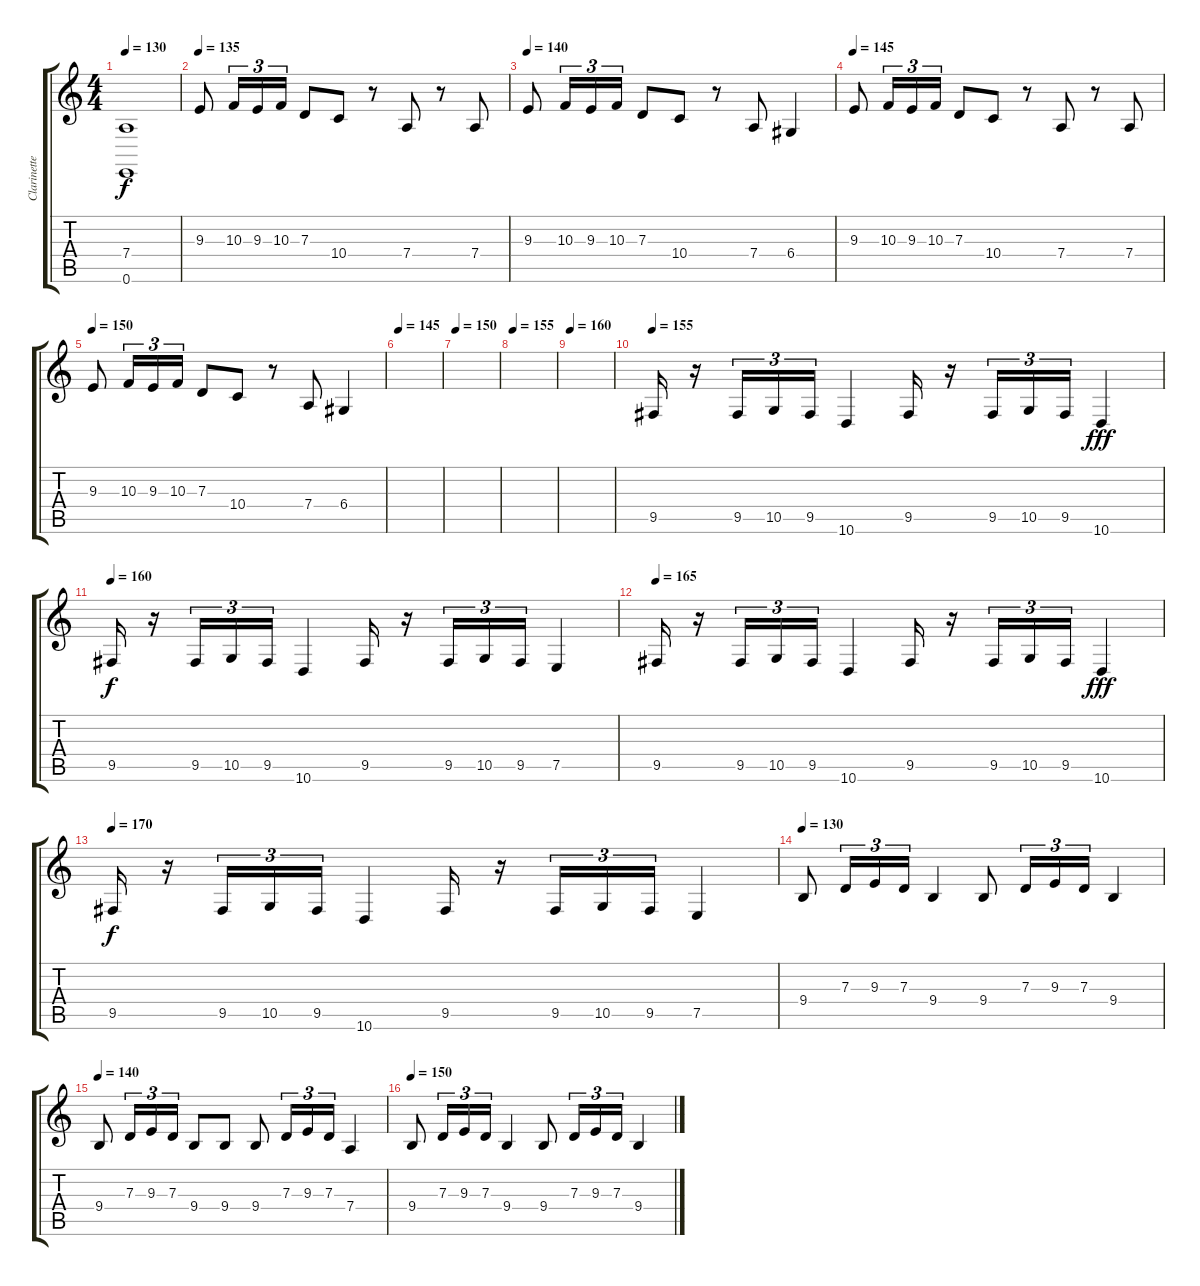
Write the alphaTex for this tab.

\track ("Clarinette melodie" "Clarinette") {instrument clarinet}
\staff {score tabs}
\tuning (E4 B3 G3 D3 A2 E2) {hide}
\ts (4 4)
\tempo 130
\clef g2
\ks c
(7.4{t} 0.6{t}).1{dy f} |
\tempo 150
\tempo 135
9.3.8 10.3.16{tu (3 2)} 9.3.16{tu (3 2)} 10.3.16{tu (3 2)} 7.3.8 10.4.8 r.8 7.4.8 r.8 7.4.8 |
\tempo 140
9.3.8 10.3.16{tu (3 2)} 9.3.16{tu (3 2)} 10.3.16{tu (3 2)} 7.3.8 10.4.8 r.8 7.4.8 6.4.4 |
\tempo 145
9.3.8 10.3.16{tu (3 2)} 9.3.16{tu (3 2)} 10.3.16{tu (3 2)} 7.3.8 10.4.8 r.8 7.4.8 r.8 7.4.8 |
\tempo 150
9.3.8 10.3.16{tu (3 2)} 9.3.16{tu (3 2)} 10.3.16{tu (3 2)} 7.3.8 10.4.8 r.8 7.4.8 6.4.4 |
\tempo 145
|
\tempo 150
|
\tempo 155
|
\tempo 160
|
\tempo 155
9.5.16 r.16 9.5.16{tu (3 2)} 10.5.16{tu (3 2)} 9.5.16{tu (3 2)} 10.6.4 9.5.16 r.16 9.5.16{tu (3 2)} 10.5.16{tu (3 2)} 9.5.16{tu (3 2)} 10.6.4{dy fff} |
\tempo 160
9.5.16{dy f} r.16 9.5.16{tu (3 2)} 10.5.16{tu (3 2)} 9.5.16{tu (3 2)} 10.6.4 9.5.16 r.16 9.5.16{tu (3 2)} 10.5.16{tu (3 2)} 9.5.16{tu (3 2)} 7.5.4 |
\tempo 165
9.5.16 r.16 9.5.16{tu (3 2)} 10.5.16{tu (3 2)} 9.5.16{tu (3 2)} 10.6.4 9.5.16 r.16 9.5.16{tu (3 2)} 10.5.16{tu (3 2)} 9.5.16{tu (3 2)} 10.6.4{dy fff} |
\tempo 170
9.5.16{dy f} r.16 9.5.16{tu (3 2)} 10.5.16{tu (3 2)} 9.5.16{tu (3 2)} 10.6.4 9.5.16 r.16 9.5.16{tu (3 2)} 10.5.16{tu (3 2)} 9.5.16{tu (3 2)} 7.5.4 |
\tempo 130
9.4.8 7.3.16{tu (3 2)} 9.3.16{tu (3 2)} 7.3.16{tu (3 2)} 9.4.4 9.4.8 7.3.16{tu (3 2)} 9.3.16{tu (3 2)} 7.3.16{tu (3 2)} 9.4.4 |
\tempo 140
9.4.8 7.3.16{tu (3 2)} 9.3.16{tu (3 2)} 7.3.16{tu (3 2)} 9.4.8 9.4.8 9.4.8 7.3.16{tu (3 2)} 9.3.16{tu (3 2)} 7.3.16{tu (3 2)} 7.4.4 |
\tempo 150
9.4.8 7.3.16{tu (3 2)} 9.3.16{tu (3 2)} 7.3.16{tu (3 2)} 9.4.4 9.4.8 7.3.16{tu (3 2)} 9.3.16{tu (3 2)} 7.3.16{tu (3 2)} 9.4.4
